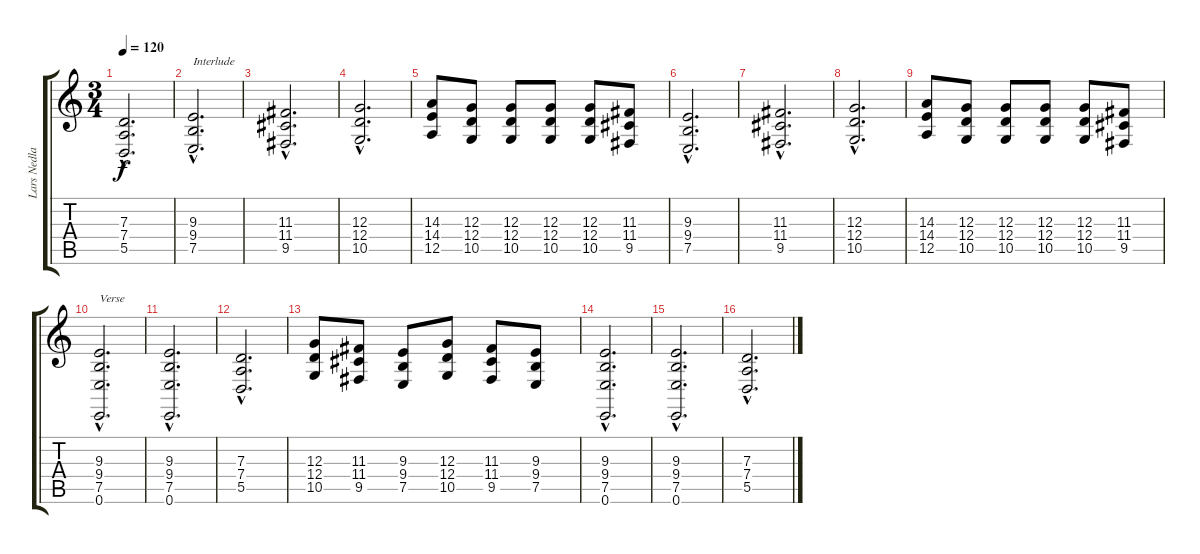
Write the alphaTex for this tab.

\track ("Lars Nedland" "Lars Nedla") {instrument stringensemble1}
\staff {score tabs}
\tuning (E4 B3 G3 D3 A2 E2) {hide}
\ts (3 4)
\tempo 120
\clef g2
\ks c
(7.3{hac} 7.4{hac} 5.5{hac}).2{d dy f} |
(9.3{hac} 9.4{hac} 7.5{hac}).2{d txt "Interlude"} |
(11.3{hac} 11.4{hac} 9.5{hac}).2{d} |
(12.3{hac} 12.4{hac} 10.5{hac}).2{d} |
(14.3 14.4 12.5).8 (12.3 12.4 10.5).8 (12.3 12.4 10.5).8 (12.3 12.4 10.5).8 (12.3 12.4 10.5).8 (11.3 11.4 9.5).8 |
(9.3{hac} 9.4{hac} 7.5{hac}).2{d} |
(11.3{hac} 11.4{hac} 9.5{hac}).2{d} |
(12.3{hac} 12.4{hac} 10.5{hac}).2{d} |
(14.3 14.4 12.5).8 (12.3 12.4 10.5).8 (12.3 12.4 10.5).8 (12.3 12.4 10.5).8 (12.3 12.4 10.5).8 (11.3 11.4 9.5).8 |
(9.3{hac} 9.4{hac} 7.5{hac} 0.6{hac}).2{d txt "Verse"} |
(9.3{hac} 9.4{hac} 7.5{hac} 0.6{hac}).2{d} |
(7.3{hac} 7.4{hac} 5.5{hac}).2{d} |
(12.3 12.4 10.5).8 (11.3 11.4 9.5).8 (9.3 9.4 7.5).8 (12.3 12.4 10.5).8 (11.3 11.4 9.5).8 (9.3 9.4 7.5).8 |
(9.3{hac} 9.4{hac} 7.5{hac} 0.6{hac}).2{d} |
(9.3{hac} 9.4{hac} 7.5{hac} 0.6{hac}).2{d} |
(7.3{hac} 7.4{hac} 5.5{hac}).2{d}
